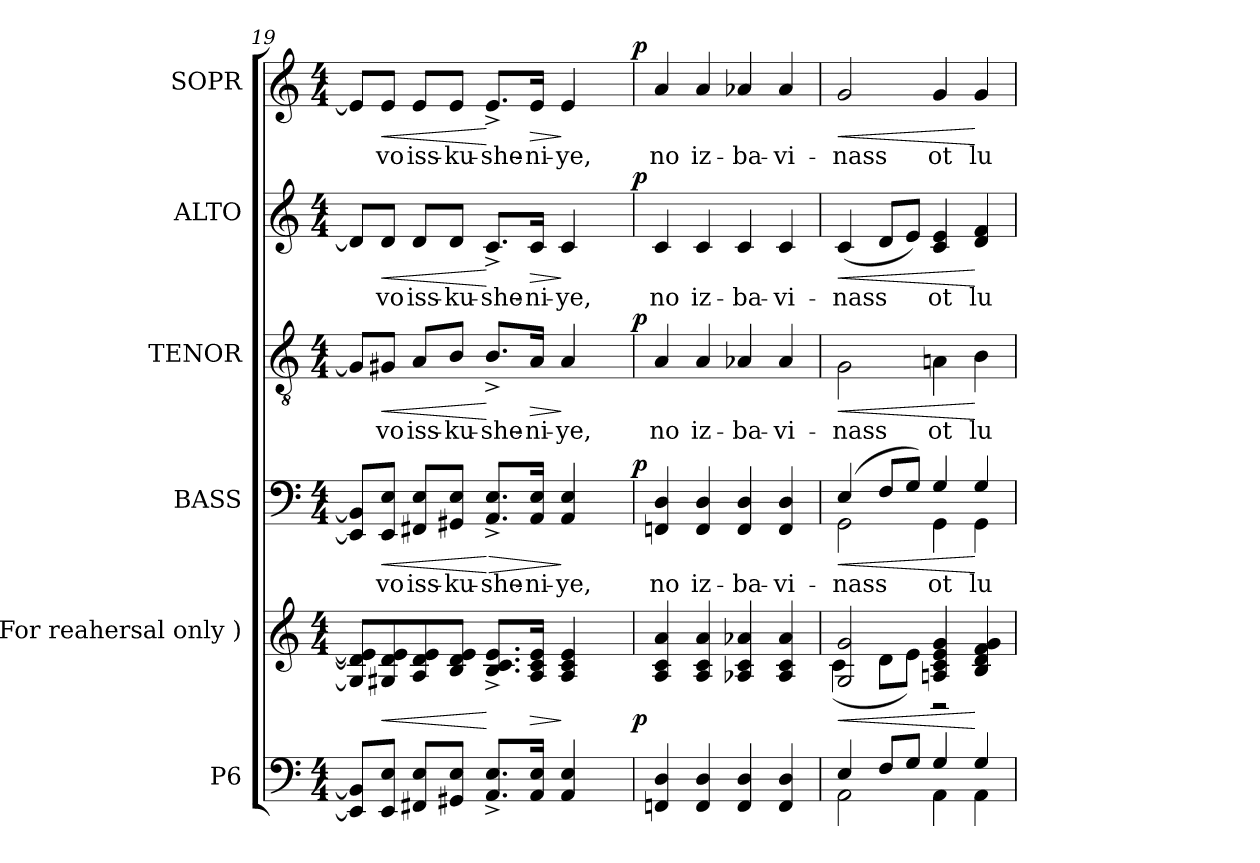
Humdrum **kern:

**kern	**kern	**dynam	**kern	**text	**dynam	**kern	**text	**dynam	**kern	**text	**dynam	**kern	**text	**dynam
*part6	*part5	*part5	*part4	*part4	*part4	*part3	*part3	*part3	*part2	*part2	*part2	*part1	*part1	*part1
*staff6	*staff5	*staff5	*staff4	*staff4	*staff4	*staff3	*staff3	*staff3	*staff2	*staff2	*staff2	*staff1	*staff1	*staff1
*I"P6	*I"( For reahersal  only )	*	*I"BASS	*	*	*I"TENOR	*	*	*I"ALTO	*	*	*I"SOPR	*	*
*	*	*	*I'B.	*	*	*I'T.	*	*	*I'A.	*	*	*I'S.	*	*
*clefF4	*clefG2	*	*clefF4	*	*	*clefGv2	*	*	*clefG2	*	*	*clefG2	*	*
*	*	*	*	*	*	*ITrd7c12	*	*	*	*	*	*	*	*
*k[]	*k[]	*	*k[]	*	*	*k[]	*	*	*k[]	*	*	*k[]	*	*
*a:	*a:	*	*a:	*	*	*a:	*	*	*a:	*	*	*a:	*	*
*M4/4	*M4/4	*	*M4/4	*	*	*M4/4	*	*	*M4/4	*	*	*M4/4	*	*
=19	=19	=19	=19	=19	=19	=19	=19	=19	=19	=19	=19	=19	=19	=19
*	*^	*	*^	*	*	*^	*	*	*^	*	*	*^	*	*
8EEi/] 8BBi]L	8G#i/] 8di] 8ei]L	2ryy	.	8EEi/] 8BBi]L	2ryy	.	.	8GG#i/L]	2ryy	.	.	8di/L]	2ryy	.	.	8ei/L]	2ryy	.	.
!	!	!	!LO:HP:b	!	!	!	!	!	!	!	!	!	!	!	!	!	!	!	!
!	!	!	!	!	!	!LO:LY:b:color=#000000	!LO:HP:b	!	!	!	!	!	!	!	!	!	!	!	!
!	!	!	!	!	!	!	!	!	!	!LO:LY:b:color=#000000	!LO:HP:b	!	!	!	!	!	!	!	!
!	!	!	!	!	!	!	!	!	!	!	!	!	!	!LO:LY:b:color=#000000	!LO:HP:b	!	!	!	!
!	!	!	!	!	!	!	!	!	!	!	!	!	!	!	!	!	!	!LO:LY:b:color=#000000	!LO:HP:b
8EEi/ 8EiJ	8G#Xi/ 8di 8ei	.	<	8EEi/ 8EiJ	.	vo	<	8GG#Xi/J	.	vo	<	8di/J	.	vo	<	8ei/J	.	vo	<
!	!	!	!	!	!	!LO:LY:b:color=#000000	!	!	!	!	!	!	!	!	!	!	!	!	!
!	!	!	!	!	!	!	!	!	!	!LO:LY:b:color=#000000	!	!	!	!	!	!	!	!	!
!	!	!	!	!	!	!	!	!	!	!	!	!	!	!LO:LY:b:color=#000000	!	!	!	!	!
!	!	!	!	!	!	!	!	!	!	!	!	!	!	!	!	!	!	!LO:LY:b:color=#000000	!
8FF#Xi/ 8EiL	8Ai/ 8di 8ei	.	.	8FF#Xi/ 8EiL	.	iss-	.	8AAi/L	.	iss-	.	8di/L	.	iss-	.	8ei/L	.	iss-	.
!	!	!	!	!	!	!LO:LY:b:color=#000000	!	!	!	!	!	!	!	!	!	!	!	!	!
!	!	!	!	!	!	!	!	!	!	!LO:LY:b:color=#000000	!	!	!	!	!	!	!	!	!
!	!	!	!	!	!	!	!	!	!	!	!	!	!	!LO:LY:b:color=#000000	!	!	!	!	!
!	!	!	!	!	!	!	!	!	!	!	!	!	!	!	!	!	!	!LO:LY:b:color=#000000	!
8GG#Xi/ 8EiJ	8Bi/ 8di 8eiJ	.	.	8GG#Xi/ 8EiJ	.	-ku-	.	8BBi/J	.	-ku-	.	8di/J	.	-ku-	.	8ei/J	.	-ku-	.
!	!	!	!	!	!	!LO:LY:b:color=#000000	!LO:HP:n=1:b	!	!	!	!	!	!	!	!	!	!	!	!
!	!	!	!	!	!	!	!	!	!	!LO:LY:b:color=#000000	!	!	!	!	!	!	!	!	!
!	!	!	!	!	!	!	!	!	!	!	!	!	!	!LO:LY:b:color=#000000	!	!	!	!	!
!	!	!	!	!	!	!	!	!	!	!	!	!	!	!	!	!	!	!LO:LY:b:color=#000000	!
8.AAi/^ 8.Ei^L	8.Bi/^ 8.ci^ 8.ei^L	4ryy	[	8.AAi/^ 8.Ei^L	4ryy	-she-	[ >	8.BB^i/L	4ryy	-she-	[	8.c^i/L	4ryy	-she-	[	8.e^i/L	4ryy	-she-	[
!	!	!	!LO:HP:b	!	!	!	!	!	!	!	!	!	!	!	!	!	!	!	!
!	!	!	!	!	!	!LO:LY:b:color=#000000	!	!	!	!	!	!	!	!	!	!	!	!	!
!	!	!	!	!	!	!	!	!	!	!LO:LY:b:color=#000000	!LO:HP:b	!	!	!	!	!	!	!	!
!	!	!	!	!	!	!	!	!	!	!	!	!	!	!LO:LY:b:color=#000000	!LO:HP:b	!	!	!	!
!	!	!	!	!	!	!	!	!	!	!	!	!	!	!	!	!	!	!LO:LY:b:color=#000000	!LO:HP:b
16AAi/ 16EiJk	16Ai/ 16ci 16eiJk	.	>	16AAi/ 16EiJk	.	-ni-	.	16AAi/Jk	.	-ni-	>	16ci/Jk	.	-ni-	>	16ei/Jk	.	-ni-	>
!	!	!	!	!	!	!LO:LY:b:color=#000000	!	!	!	!	!	!	!	!	!	!	!	!	!
!	!	!	!	!	!	!	!	!	!	!LO:LY:b:color=#000000	!	!	!	!	!	!	!	!	!
!	!	!	!	!	!	!	!	!	!	!	!	!	!	!LO:LY:b:color=#000000	!	!	!	!	!
!	!	!	!	!	!	!	!	!	!	!	!	!	!	!	!	!	!	!LO:LY:b:color=#000000	!
4AAi/ 4Ei	4Ai/ 4ci 4ei	8ryy	]	4AAi/ 4Ei	8ryy	-ye,	]	4AAi/	8ryy	-ye,	]	4ci/	8ryy	-ye,	]	4ei/	8ryy	-ye,	]
.	.	16ryy	.	.	16ryy	.	.	.	16ryy	.	.	.	16ryy	.	.	.	16ryy	.	.
.	.	32ryy	.	.	32ryy	.	.	.	32ryy	.	.	.	32ryy	.	.	.	32ryy	.	.
.	.	64ryy	.	.	64ryy	.	.	.	64ryy	.	.	.	64ryy	.	.	.	64ryy	.	.
.	.	128...ryy	.	.	128...ryy	.	.	.	128...ryy	.	.	.	128...ryy	.	.	.	128...ryy	.	.
.	.	1024ryy	p	.	1024ryy	.	p	.	1024ryy	.	p	.	1024ryy	.	p	.	1024ryy	.	p
*	*v	*v	*	*	*	*	*	*v	*v	*	*	*v	*v	*	*	*v	*v	*	*
*	*	*	*v	*v	*	*	*	*	*	*	*	*	*	*	*
=20	=20	=20	=20	=20	=20	=20	=20	=20	=20	=20	=20	=20	=20	=20
*	*^	*	*^	*	*	*^	*	*	*^	*	*	*^	*	*
!	!	!	!	!	!	!LO:LY:b:color=#000000	!	!	!	!	!	!	!	!	!	!	!	!	!
*	*v	*v	*	*	*	*	*	*v	*v	*	*	*v	*v	*	*	*v	*v	*	*
*	*	*	*v	*v	*	*	*	*	*	*	*	*	*	*	*
*	*^	*	*^	*	*	*^	*	*	*^	*	*	*^	*	*
!	!	!	!	!	!	!	!	!	!	!LO:LY:b:color=#000000	!	!	!	!	!	!	!	!	!
*	*v	*v	*	*	*	*	*	*v	*v	*	*	*v	*v	*	*	*v	*v	*	*
*	*	*	*v	*v	*	*	*	*	*	*	*	*	*	*	*
*	*^	*	*^	*	*	*^	*	*	*^	*	*	*^	*	*
!	!	!	!	!	!	!	!	!	!	!	!	!	!	!LO:LY:b:color=#000000	!	!	!	!	!
*	*v	*v	*	*	*	*	*	*v	*v	*	*	*v	*v	*	*	*v	*v	*	*
*	*	*	*v	*v	*	*	*	*	*	*	*	*	*	*	*
*	*^	*	*^	*	*	*^	*	*	*^	*	*	*^	*	*
!	!	!	!	!	!	!	!	!	!	!	!	!	!	!	!	!	!	!LO:LY:b:color=#000000	!
*	*v	*v	*	*	*	*	*	*v	*v	*	*	*v	*v	*	*	*v	*v	*	*
*	*	*	*v	*v	*	*	*	*	*	*	*	*	*	*	*
4FFni/ 4Di	4Ai/ 4ci 4ai	.	4FFni/ 4Di	no	.	4AAi/	no	.	4ci/	no	.	4ai/	no	.
!	!	!	!	!LO:LY:b:color=#000000	!	!	!	!	!	!	!	!	!	!
!	!	!	!	!	!	!	!LO:LY:b:color=#000000	!	!	!	!	!	!	!
!	!	!	!	!	!	!	!	!	!	!LO:LY:b:color=#000000	!	!	!	!
!	!	!	!	!	!	!	!	!	!	!	!	!	!LO:LY:b:color=#000000	!
4FFi/ 4Di	4Ai/ 4ci 4ai	.	4FFi/ 4Di	iz-	.	4AAi/	iz-	.	4ci/	iz-	.	4ai/	iz-	.
!	!	!	!	!LO:LY:b:color=#000000	!	!	!	!	!	!	!	!	!	!
!	!	!	!	!	!	!	!LO:LY:b:color=#000000	!	!	!	!	!	!	!
!	!	!	!	!	!	!	!	!	!	!LO:LY:b:color=#000000	!	!	!	!
!	!	!	!	!	!	!	!	!	!	!	!	!	!LO:LY:b:color=#000000	!
4FFi/ 4Di	4A-Xi/ 4ci 4a-Xi	.	4FFi/ 4Di	-ba-	.	4AA-Xi/	-ba-	.	4ci/	-ba-	.	4a-Xi/	-ba-	.
!	!	!	!	!LO:LY:b:color=#000000	!	!	!	!	!	!	!	!	!	!
!	!	!	!	!	!	!	!LO:LY:b:color=#000000	!	!	!	!	!	!	!
!	!	!	!	!	!	!	!	!	!	!LO:LY:b:color=#000000	!	!	!	!
!	!	!	!	!	!	!	!	!	!	!	!	!	!LO:LY:b:color=#000000	!
4FFi/ 4Di	4A-i/ 4ci 4a-i	.	4FFi/ 4Di	-vi-	.	4AA-i/	-vi-	.	4ci/	-vi-	.	4a-i/	-vi-	.
=21	=21	=21	=21	=21	=21	=21	=21	=21	=21	=21	=21	=21	=21	=21
*^	*	*	*	*	*	*	*	*	*	*	*	*	*	*
!	!	!	!LO:HP:b	!	!	!	!	!	!	!	!	!	!	!	!
*	*	*^	*	*	*	*	*	*	*	*	*	*	*	*	*
!	!	!	!	!	!	!LO:LY:b:color=#000000	!LO:HP:b	!	!	!	!	!	!	!	!	!
*	*	*	*	*	*^	*	*	*	*	*	*	*	*	*	*	*
!	!	!	!	!	!	!	!	!	!	!LO:LY:b:color=#000000	!LO:HP:b	!	!	!	!	!	!
!	!	!	!	!	!	!	!	!	!	!	!	!	!LO:LY:b:color=#000000	!LO:HP:b	!	!	!
!	!	!	!	!	!	!	!	!	!	!	!	!	!	!	!	!LO:LY:b:color=#000000	!LO:HP:b
4Ei/	2AAi\	2Gi/ 2gi	(4ci\	<	(4Ei/	2GGi\	-nass	<	2GGi\	-nass	<	(4ci/	-nass	<	2gi/	-nass	<
8Fi/L	.	.	8di\L	.	8Fi/L	.	.	.	.	.	.	8di/L	.	.	.	.	.
8Gi/J	.	.	8ei\J)	.	8Gi/J)	.	.	.	.	.	.	8ei/J)	.	.	.	.	.
!	!	!	!	!	!	!	!LO:LY:b:color=#000000	!	!	!	!	!	!	!	!	!	!
!	!	!	!	!	!	!	!	!	!	!LO:LY:b:color=#000000	!	!	!	!	!	!	!
!	!	!	!	!	!	!	!	!	!	!	!	!	!LO:LY:b:color=#000000	!	!	!	!
!	!	!	!	!	!	!	!	!	!	!	!	!	!	!	!	!LO:LY:b:color=#000000	!
4Gi/	4AAi\	4Ani/ 4ci 4ei 4gi	2r	.	4G>i/	4GGi\	ot	.	4AAn>i\	ot	.	4ci/> 4ei>	ot	.	4g>i/	ot	.
!	!	!	!	!	!	!	!LO:LY:b:color=#000000	!	!	!	!	!	!	!	!	!	!
!	!	!	!	!	!	!	!	!	!	!LO:LY:b:color=#000000	!	!	!	!	!	!	!
!	!	!	!	!	!	!	!	!	!	!	!	!	!LO:LY:b:color=#000000	!	!	!	!
!	!	!	!	!	!	!	!	!	!	!	!	!	!	!	!	!LO:LY:b:color=#000000	!
4Gi/	4AAi\	4Bi/ 4di 4fi 4gi	.	[	4Gi/	4GGi\	lu -	[	4BBi\	lu -	[	4di/ 4fi	lu -	[	4gi/	lu -	[
*v	*v	*	*	*	*v	*v	*	*	*	*	*	*	*	*	*	*	*
*	*v	*v	*	*	*	*	*	*	*	*	*	*	*	*	*
=	=	=	=	=	=	=	=	=	=	=	=	=	=	=
*-	*-	*-	*-	*-	*-	*-	*-	*-	*-	*-	*-	*-	*-	*-
